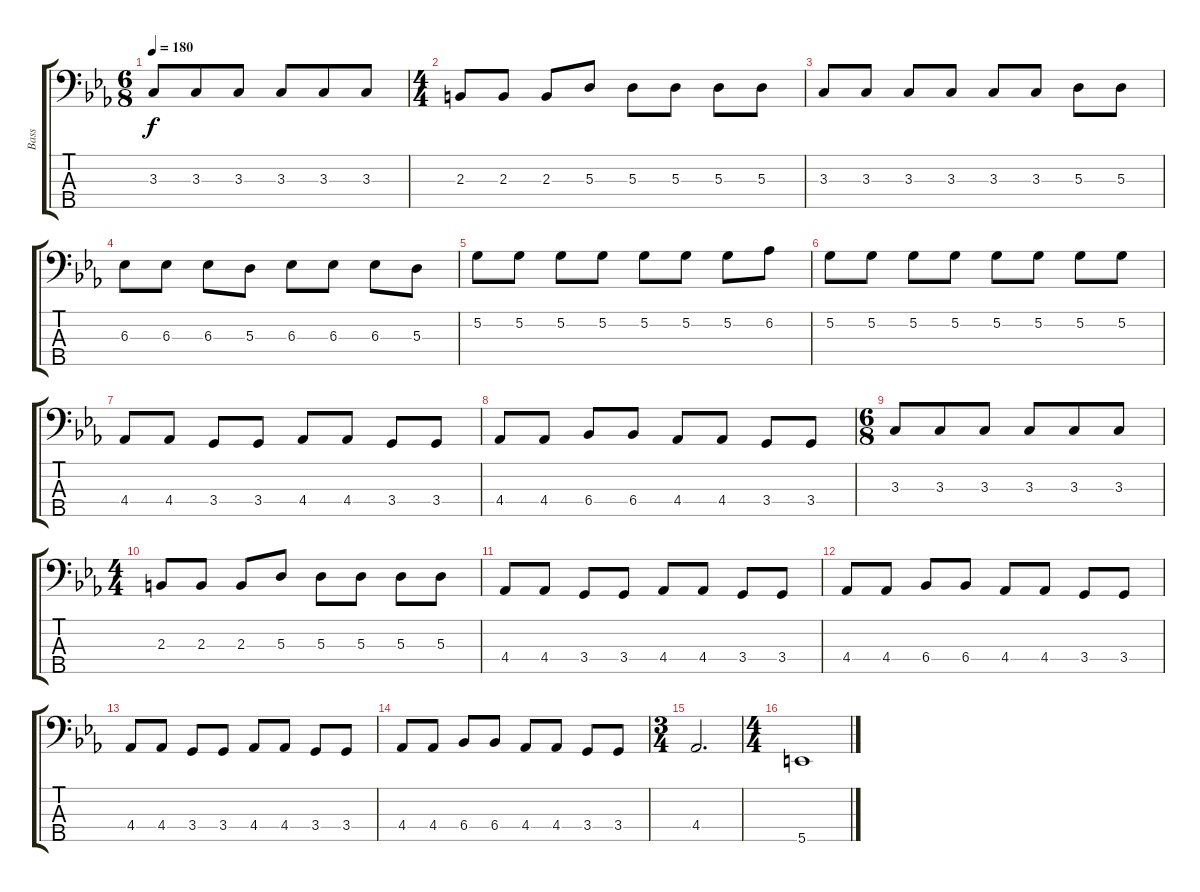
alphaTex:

\track ("Bass" "Bass") {instrument electricbassfinger}
\staff {score tabs}
\tuning (G2 D2 A1 E1 B0) {hide}
\ts (6 8)
\tempo 180
\clef f4
\ks cminor
3.3.8{dy f} 3.3.8 3.3.8 3.3.8 3.3.8 3.3.8 |
\ts (4 4)
2.3.8 2.3.8 2.3.8 5.3.8 5.3.8 5.3.8 5.3.8 5.3.8 |
3.3.8 3.3.8 3.3.8 3.3.8 3.3.8 3.3.8 5.3.8 5.3.8 |
6.3.8 6.3.8 6.3.8 5.3.8 6.3.8 6.3.8 6.3.8 5.3.8 |
5.2.8 5.2.8 5.2.8 5.2.8 5.2.8 5.2.8 5.2.8 6.2.8 |
5.2.8 5.2.8 5.2.8 5.2.8 5.2.8 5.2.8 5.2.8 5.2.8 |
4.4.8 4.4.8 3.4.8 3.4.8 4.4.8 4.4.8 3.4.8 3.4.8 |
4.4.8 4.4.8 6.4.8 6.4.8 4.4.8 4.4.8 3.4.8 3.4.8 |
\ts (6 8)
3.3.8 3.3.8 3.3.8 3.3.8 3.3.8 3.3.8 |
\ts (4 4)
2.3.8 2.3.8 2.3.8 5.3.8 5.3.8 5.3.8 5.3.8 5.3.8 |
4.4.8 4.4.8 3.4.8 3.4.8 4.4.8 4.4.8 3.4.8 3.4.8 |
4.4.8 4.4.8 6.4.8 6.4.8 4.4.8 4.4.8 3.4.8 3.4.8 |
4.4.8 4.4.8 3.4.8 3.4.8 4.4.8 4.4.8 3.4.8 3.4.8 |
4.4.8 4.4.8 6.4.8 6.4.8 4.4.8 4.4.8 3.4.8 3.4.8 |
\ts (3 4)
4.4.2{d} |
\ts (4 4)
5.5.1
